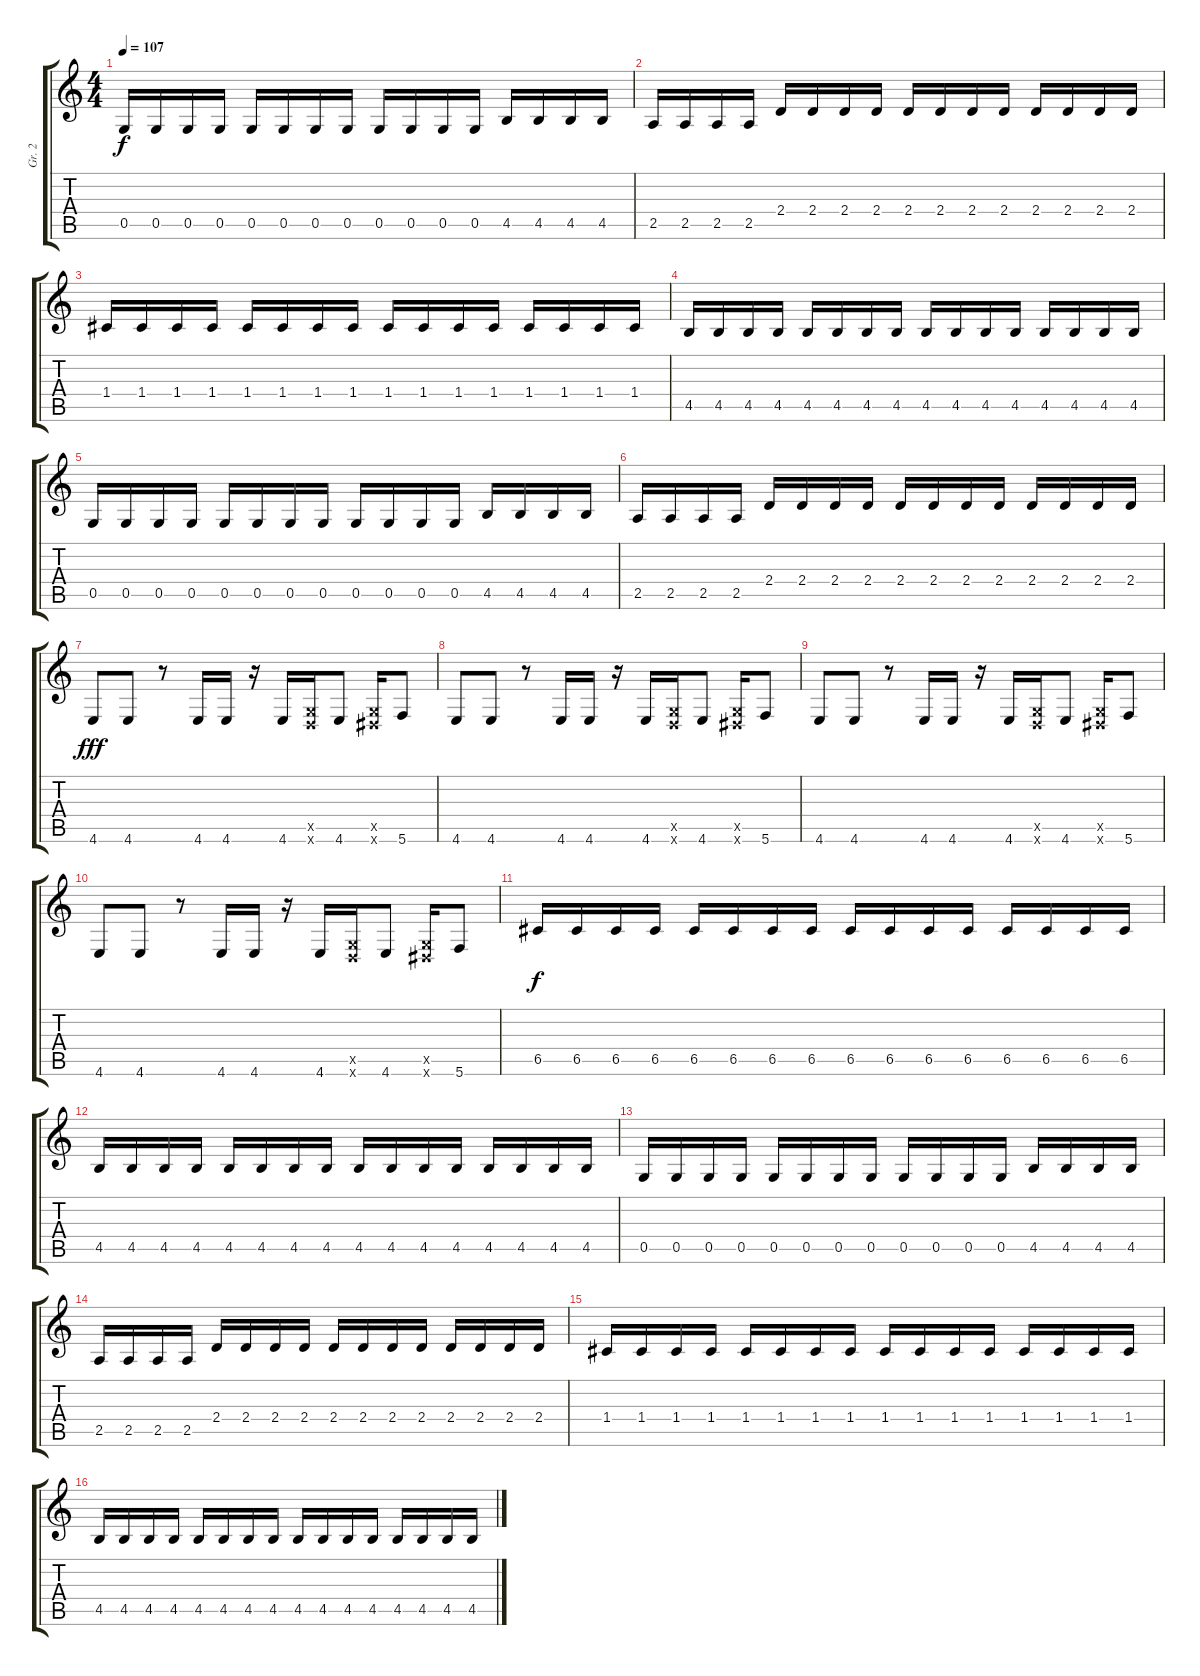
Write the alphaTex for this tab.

\track ("Gr. 2" "Gr. 2") {instrument overdrivenguitar}
\staff {score tabs}
\tuning (D4 A3 F3 C3 G2 C2) {hide}
\ts (4 4)
\tempo 107
\clef g2
\ks c
0.5.16{dy f} 0.5.16 0.5.16 0.5.16 0.5.16 0.5.16 0.5.16 0.5.16 0.5.16 0.5.16 0.5.16 0.5.16 4.5.16 4.5.16 4.5.16 4.5.16 |
2.5.16 2.5.16 2.5.16 2.5.16 2.4.16 2.4.16 2.4.16 2.4.16 2.4.16 2.4.16 2.4.16 2.4.16 2.4.16 2.4.16 2.4.16 2.4.16 |
1.4.16 1.4.16 1.4.16 1.4.16 1.4.16 1.4.16 1.4.16 1.4.16 1.4.16 1.4.16 1.4.16 1.4.16 1.4.16 1.4.16 1.4.16 1.4.16 |
4.5.16 4.5.16 4.5.16 4.5.16 4.5.16 4.5.16 4.5.16 4.5.16 4.5.16 4.5.16 4.5.16 4.5.16 4.5.16 4.5.16 4.5.16 4.5.16 |
0.5.16 0.5.16 0.5.16 0.5.16 0.5.16 0.5.16 0.5.16 0.5.16 0.5.16 0.5.16 0.5.16 0.5.16 4.5.16 4.5.16 4.5.16 4.5.16 |
2.5.16 2.5.16 2.5.16 2.5.16 2.4.16 2.4.16 2.4.16 2.4.16 2.4.16 2.4.16 2.4.16 2.4.16 2.4.16 2.4.16 2.4.16 2.4.16 |
4.6.8{dy fff} 4.6.8 r.8 4.6.16 4.6.16 r.16 4.6.16 (0.5{x} 2.6{x}).16 4.6.8 (0.5{x} 3.6{x}).16 5.6.8 |
4.6.8 4.6.8 r.8 4.6.16 4.6.16 r.16 4.6.16 (0.5{x} 2.6{x}).16 4.6.8 (0.5{x} 3.6{x}).16 5.6.8 |
4.6.8 4.6.8 r.8 4.6.16 4.6.16 r.16 4.6.16 (0.5{x} 2.6{x}).16 4.6.8 (0.5{x} 3.6{x}).16 5.6.8 |
4.6.8 4.6.8 r.8 4.6.16 4.6.16 r.16 4.6.16 (0.5{x} 2.6{x}).16 4.6.8 (0.5{x} 3.6{x}).16 5.6.8 |
6.5.16{dy f} 6.5.16 6.5.16 6.5.16 6.5.16 6.5.16 6.5.16 6.5.16 6.5.16 6.5.16 6.5.16 6.5.16 6.5.16 6.5.16 6.5.16 6.5.16 |
4.5.16{volume 12} 4.5.16 4.5.16 4.5.16 4.5.16 4.5.16 4.5.16 4.5.16 4.5.16 4.5.16 4.5.16 4.5.16 4.5.16 4.5.16 4.5.16 4.5.16 |
0.5.16{volume 10} 0.5.16 0.5.16 0.5.16 0.5.16 0.5.16 0.5.16 0.5.16 0.5.16 0.5.16 0.5.16 0.5.16 4.5.16 4.5.16 4.5.16 4.5.16 |
2.5.16{volume 8} 2.5.16 2.5.16 2.5.16 2.4.16 2.4.16 2.4.16 2.4.16 2.4.16 2.4.16 2.4.16 2.4.16 2.4.16 2.4.16 2.4.16 2.4.16 |
1.4.16{volume 6} 1.4.16 1.4.16 1.4.16 1.4.16 1.4.16 1.4.16 1.4.16 1.4.16 1.4.16 1.4.16 1.4.16 1.4.16 1.4.16 1.4.16 1.4.16 |
4.5.16 4.5.16 4.5.16 4.5.16 4.5.16 4.5.16 4.5.16 4.5.16 4.5.16 4.5.16 4.5.16 4.5.16 4.5.16 4.5.16 4.5.16 4.5.16
